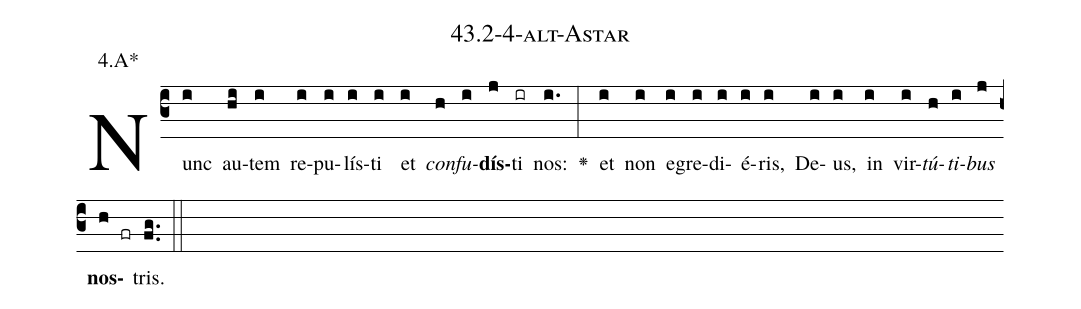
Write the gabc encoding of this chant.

name: 43.2-4-alt-Astar;
annotation: 4.A*;
%%
(c3)Nunc(i) au(hi)tem(i) re(i)pu(i)lís(i)ti(i) et(i) <i>con</i>(h)<i>fu</i>(i)<b>dís</b>(j)ti(ir) nos:(i.) <v>\greheightstar</v>(:) et(i) non(i) e(i)gre(i)di(i)é(i)ris,(i) De(i)us,(i) in(i) vir(i)<i>tú</i>(h)<i>ti</i>(i)<i>bus</i>(j) <b>nos</b>(h fr)tris.(fg..) (::)


%E(i) u(h) o(i) u(j) a(h) e.(fg..) (::)
